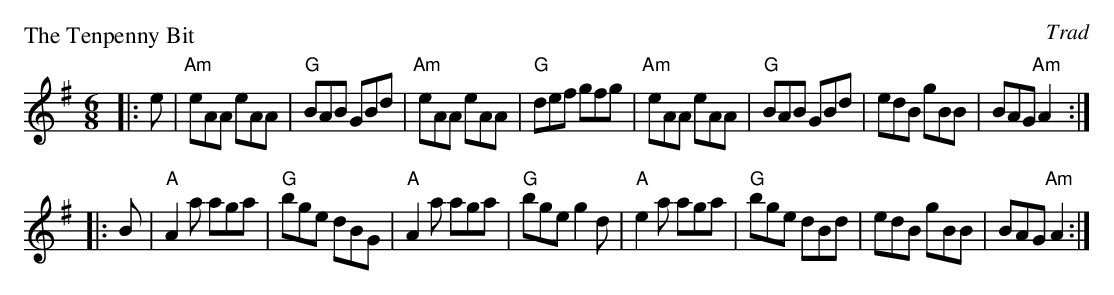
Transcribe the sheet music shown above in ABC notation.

X:1
P: The Tenpenny Bit
O: Trad
M: 6/8
L: 1/8
K: ADor
|: e \
| "Am"eAA eAA | "G"BAB GBd | "Am"eAA eAA | "G"def gfg \
| "Am"eAA eAA | "G"BAB GBd | edB gBB | BAG "Am"A2 :|
|: B \
| "A"A2a aga | "G"bge dBG | "A"A2a aga | "G"bge g2d \
| "A"e2a aga | "G"bge dBd | edB gBB | BAG "Am"A2 :|
